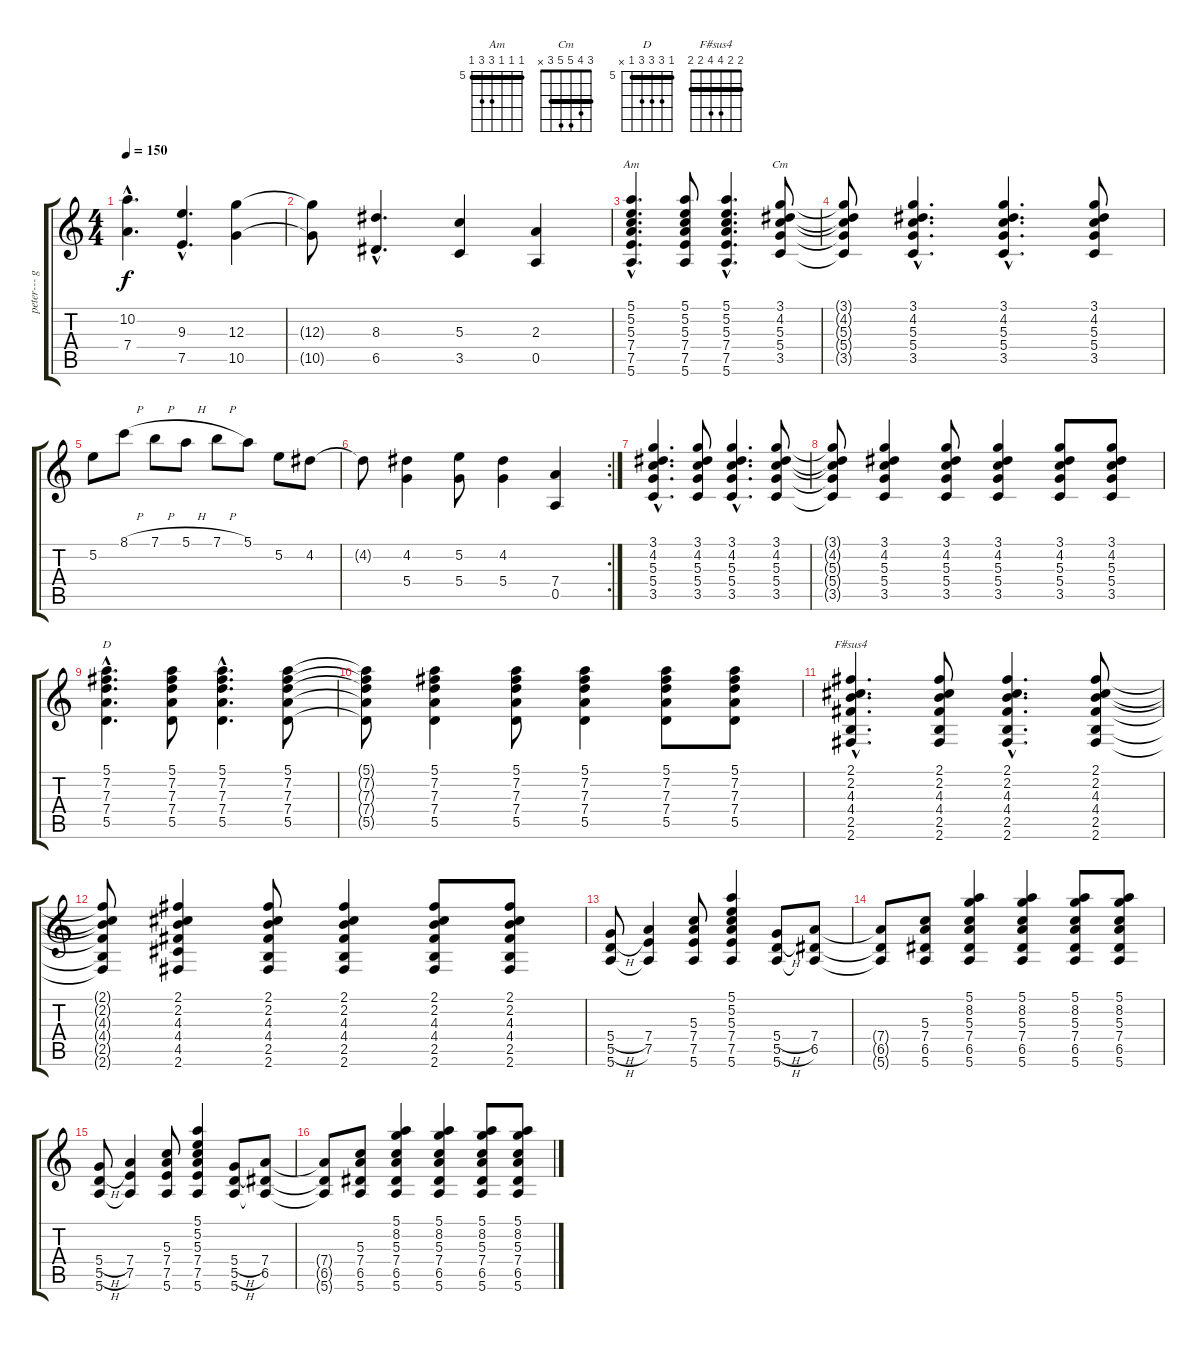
\track ("peter--- guitar 2" "peter--- g") {instrument acousticguitarnylon}
\staff {score tabs}
\tuning (E4 B3 G3 D3 A2 E2) {hide}
\chord ("Am" 5 5 5 7 7 5) {firstfret 5 barre 5}
\chord ("Cm" 3 4 5 5 3 x) {barre 3}
\chord ("D" 5 7 7 7 5 x) {firstfret 5 barre 5}
\chord ("F#sus4" 2 2 4 4 2 2) {barre 2}
\ts (4 4)
\tempo 150
\clef g2
\ks c
(10.2{hac} 7.4{hac}).4{d dy f} (9.3{hac} 7.5{hac}).4{d} (12.3 10.5).4 |
(12.3{t} 10.5{t}).8 (8.3{hac} 6.5{hac}).4{d} (5.3 3.5).4 (2.3 0.5).4 |
(5.1{hac} 5.2{hac} 5.3{hac} 7.4{hac} 7.5{hac} 5.6{hac}).4{d ch "Am"} (5.1 5.2 5.3 7.4 7.5 5.6).8 (5.1{hac} 5.2{hac} 5.3{hac} 7.4{hac} 7.5{hac} 5.6{hac}).4{d} (3.1 4.2 5.3 5.4 3.5).8{ch "Cm"} |
(3.1{t} 4.2{t} 5.3{t} 5.4{t} 3.5{t}).8 (3.1{hac} 4.2{hac} 5.3{hac} 5.4{hac} 3.5{hac}).4{d} (3.1{hac} 4.2{hac} 5.3{hac} 5.4{hac} 3.5{hac}).4{d} (3.1 4.2 5.3 5.4 3.5).8 |
5.2.8 8.1{h}.8 7.1{h}.8 5.1{h}.8 7.1{h}.8 5.1.8 5.2.8 4.2.8 |
\rc 2
4.2{t}.8 (4.2 5.4).4 (5.2 5.4).8 (4.2 5.4).4 (7.4 0.5).4 |
(3.1{hac} 4.2{hac} 5.3{hac} 5.4{hac} 3.5{hac}).4{d} (3.1 4.2 5.3 5.4 3.5).8 (3.1{hac} 4.2{hac} 5.3{hac} 5.4{hac} 3.5{hac}).4{d} (3.1 4.2 5.3 5.4 3.5).8 |
(3.1{t} 4.2{t} 5.3{t} 5.4{t} 3.5{t}).8 (3.1 4.2 5.3 5.4 3.5).4 (3.1 4.2 5.3 5.4 3.5).8 (3.1 4.2 5.3 5.4 3.5).4 (3.1 4.2 5.3 5.4 3.5).8 (3.1 4.2 5.3 5.4 3.5).8 |
(5.1{hac} 7.2{hac} 7.3{hac} 7.4{hac} 5.5{hac}).4{d ch "D"} (5.1 7.2 7.3 7.4 5.5).8 (5.1{hac} 7.2{hac} 7.3{hac} 7.4{hac} 5.5{hac}).4{d} (5.1 7.2 7.3 7.4 5.5).8 |
(5.1{t} 7.2{t} 7.3{t} 7.4{t} 5.5{t}).8 (5.1 7.2 7.3 7.4 5.5).4 (5.1 7.2 7.3 7.4 5.5).8 (5.1 7.2 7.3 7.4 5.5).4 (5.1 7.2 7.3 7.4 5.5).8 (5.1 7.2 7.3 7.4 5.5).8 |
(2.1{hac} 2.2{hac} 4.3{hac} 4.4{hac} 2.5{hac} 2.6{hac}).4{d ch "F#sus4"} (2.1 2.2 4.3 4.4 2.5 2.6).8 (2.1{hac} 2.2{hac} 4.3{hac} 4.4{hac} 2.5{hac} 2.6{hac}).4{d} (2.1 2.2 4.3 4.4 2.5 2.6).8 |
(2.1{t} 2.2{t} 4.3{t} 4.4{t} 2.5{t} 2.6{t}).8 (2.1 2.2 4.3 4.4 4.5 2.6).4 (2.1 2.2 4.3 4.4 2.5 2.6).8 (2.1 2.2 4.3 4.4 2.5 2.6).4 (2.1 2.2 4.3 4.4 2.5 2.6).8 (2.1 2.2 4.3 4.4 2.5 2.6).8 |
(5.4{h} 5.5{h} 5.6).8 (7.4 7.5 5.6{t}).4 (5.3 7.4 7.5 5.6).8 (5.1 5.2 5.3 7.4 7.5 5.6).4 (5.4{h} 5.5{h} 5.6).8 (7.4 6.5 5.6{t}).8 |
(7.4{t} 6.5{t} 5.6{t}).8 (5.3 7.4 6.5 5.6).8 (5.1 8.2 5.3 7.4 6.5 5.6).4 (5.1 8.2 5.3 7.4 6.5 5.6).4 (5.1 8.2 5.3 7.4 6.5 5.6).8 (5.1 8.2 5.3 7.4 6.5 5.6).8 |
(5.4{h} 5.5{h} 5.6).8 (7.4 7.5 5.6{t}).4 (5.3 7.4 7.5 5.6).8 (5.1 5.2 5.3 7.4 7.5 5.6).4 (5.4{h} 5.5{h} 5.6).8 (7.4 6.5 5.6{t}).8 |
(7.4{t} 6.5{t} 5.6{t}).8 (5.3 7.4 6.5 5.6).8 (5.1 8.2 5.3 7.4 6.5 5.6).4 (5.1 8.2 5.3 7.4 6.5 5.6).4 (5.1 8.2 5.3 7.4 6.5 5.6).8 (5.1 8.2 5.3 7.4 6.5 5.6).8
